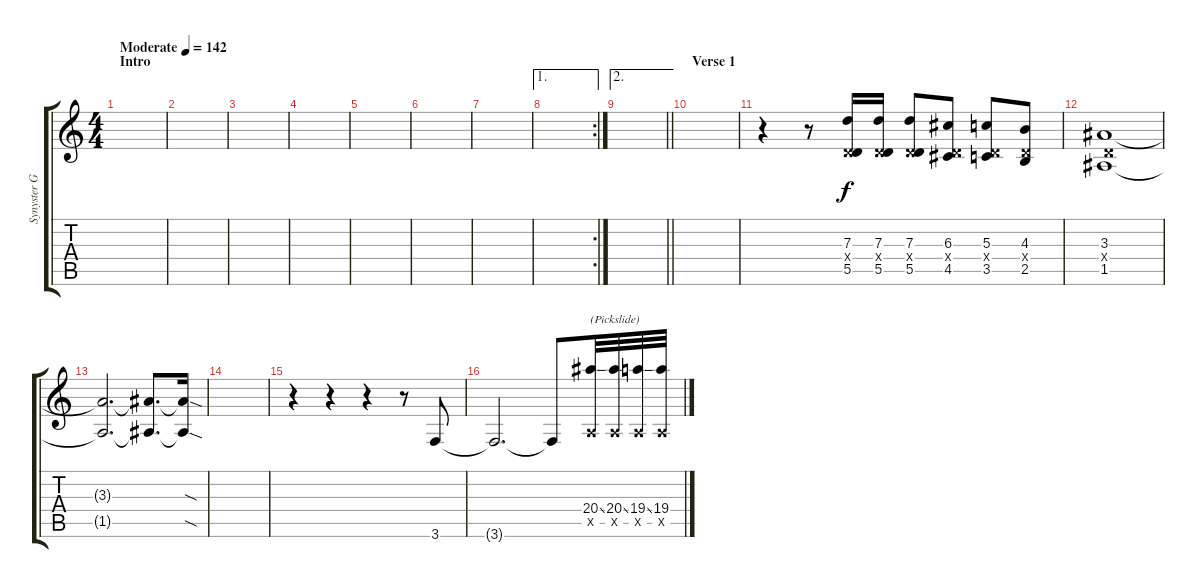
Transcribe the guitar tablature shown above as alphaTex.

\track ("Synyster Gates Pan Lead" "Synyster G") {instrument distortionguitar}
\staff {score tabs}
\tuning (E4 B3 G3 D3 A2 D2) {hide}
\ts (4 4)
\section ("" "Intro")
\tempo (142 "Moderate")
\clef g2
\ks c
|
|
|
|
|
|
|
\ae 1
\rc 2
|
\ae 2
\barLineRight lightlight
|
\section ("" "Verse 1")
|
r.4 r.8 (7.3 0.4{x} 5.5).16 (7.3 0.4{x} 5.5).16 (7.3 0.4{x} 5.5).8 (6.3 0.4{x} 4.5).8 (5.3 0.4{x} 3.5).8 (4.3 0.4{x} 2.5).8 |
(3.3 0.4{x} 1.5).1 |
(3.3{t} 1.5{t}).2{d} (3.3{t} 1.5{t}).8{d} (3.3{sod t} 1.5{sod t}).16 |
|
r.4 r.4 r.4 r.8 3.6.8 |
3.6{t}.2{d} 3.6{t}.8 (20.4{ss} 0.5{x}).32{txt "(Pickslide)" instrument guitarfretnoise} (20.4{ss} 0.5{x}).32 (19.4{ss} 0.5{x}).32 (19.4{ss} 0.5{x}).32
